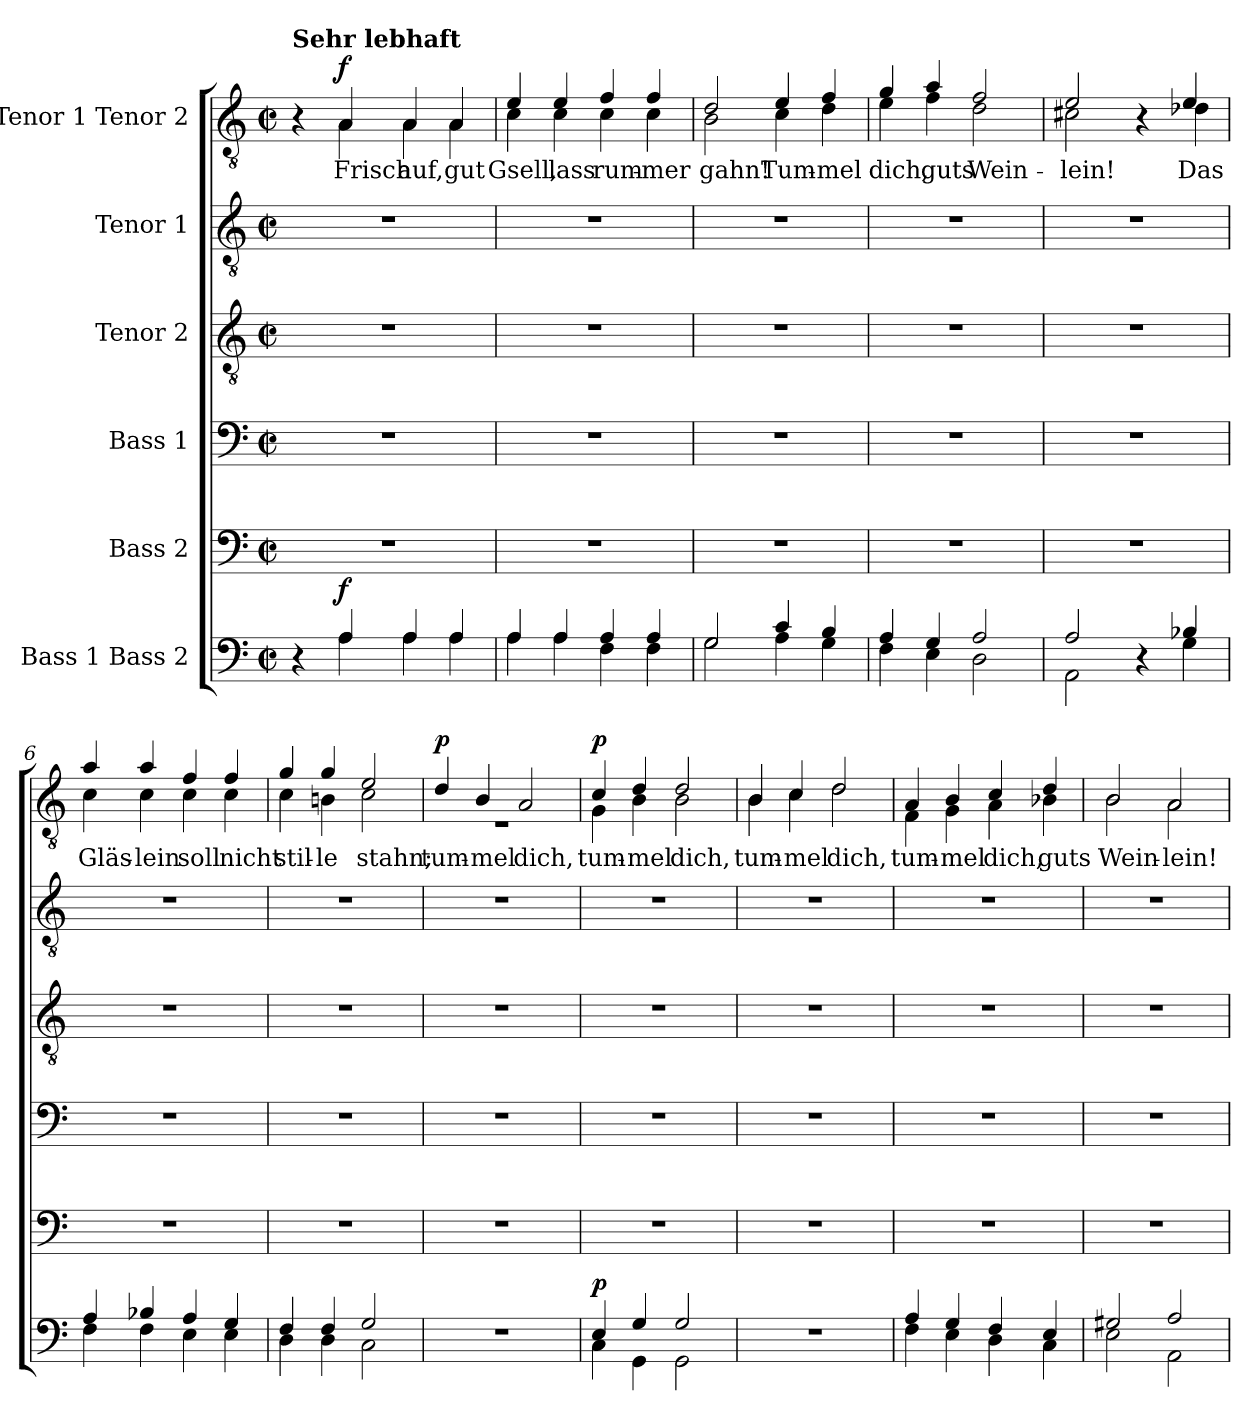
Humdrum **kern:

**kern	**dynam	**kern	**kern	**kern	**kern	**kern	**text	**dynam
*part6	*part6	*part5	*part4	*part3	*part2	*part1	*part1	*part1
*staff6	*staff6	*staff5	*staff4	*staff3	*staff2	*staff1	*staff1	*staff1
*I"Bass 1 Bass 2	*	*I"Bass 2	*I"Bass 1	*I"Tenor 2	*I"Tenor 1	*I"Tenor 1 Tenor 2	*	*
*clefF4	*	*clefF4	*clefF4	*clefGv2	*clefGv2	*clefGv2	*	*
*k[]	*	*k[]	*k[]	*k[]	*k[]	*k[]	*	*
*M2/2	*	*M2/2	*M2/2	*M2/2	*M2/2	*M2/2	*	*
*met(c|)	*	*met(c|)	*met(c|)	*met(c|)	*met(c|)	*met(c|)	*	*
=1	=1	=1	=1	=1	=1	=1	=1	=1
*^	*	*	*	*	*	*^	*	*
!	!	!	!	!	!	!	!LO:TX:a:B:t=Sehr lebhaft	!	!	!
4r	4ryy	.	1r	1r	1r	1r	4r	4ryy	.	.
!	!	!LO:DY:a	!	!	!	!	!	!	!LO:LY:b	!LO:DY:a
4A/	4A\	f	.	.	.	.	4A/	4A\	Frisch	f
!	!	!	!	!	!	!	!	!	!LO:LY:b	!
4A/	4A\	.	.	.	.	.	4A/	4A\	auf,	.
!	!	!	!	!	!	!	!	!	!LO:LY:b	!
4A/	4A\	.	.	.	.	.	4A/	4A\	gut	.
=2	=2	=2	=2	=2	=2	=2	=2	=2	=2	=2
!	!	!	!	!	!	!	!	!	!LO:LY:b	!
4A/	4A\	.	1r	1r	1r	1r	4e/	4c\	Gsell,	.
!	!	!	!	!	!	!	!	!	!LO:LY:b	!
4A/	4A\	.	.	.	.	.	4e/	4c\	lass	.
!	!	!	!	!	!	!	!	!	!LO:LY:b	!
4A/	4F\	.	.	.	.	.	4f/	4c\	rum-	.
!	!	!	!	!	!	!	!	!	!LO:LY:b	!
4A/	4F\	.	.	.	.	.	4f/	4c\	-mer	.
=3	=3	=3	=3	=3	=3	=3	=3	=3	=3	=3
!	!	!	!	!	!	!	!	!	!LO:LY:b	!
2G/	2G\	.	1r	1r	1r	1r	2d/	2B\	gahn!	.
!	!	!	!	!	!	!	!	!	!LO:LY:b	!
4c/	4A\	.	.	.	.	.	4e/	4c\	Tum-	.
!	!	!	!	!	!	!	!	!	!LO:LY:b	!
4B/	4G\	.	.	.	.	.	4f/	4d\	-mel	.
=4	=4	=4	=4	=4	=4	=4	=4	=4	=4	=4
!	!	!	!	!	!	!	!	!	!LO:LY:b	!
4A/	4F\	.	1r	1r	1r	1r	4g/	4e\	dich,	.
!	!	!	!	!	!	!	!	!	!LO:LY:b	!
4G/	4E\	.	.	.	.	.	4a/	4f\	guts	.
!	!	!	!	!	!	!	!	!	!LO:LY:b	!
2A/	2D\	.	.	.	.	.	2f/	2d\	Wein-	.
!!LO:LB:g=z	!!
=5	=5	=5	=5	=5	=5	=5	=5	=5	=5	=5
!	!	!	!	!	!	!	!	!	!LO:LY:b	!
2A/	2AA\	.	1r	1r	1r	1r	2e/	2c#X\	-lein!	.
4r	4ryy	.	.	.	.	.	4r	4ryy	.	.
!	!	!	!	!	!	!	!	!	!LO:LY:b	!
4B-X/	4G\	.	.	.	.	.	4e/	4d-X\	Das	.
=6	=6	=6	=6	=6	=6	=6	=6	=6	=6	=6
!	!	!	!	!	!	!	!	!	!LO:LY:b	!
4A/	4F\	.	1r	1r	1r	1r	4a/	4c\	Gläs-	.
!	!	!	!	!	!	!	!	!	!LO:LY:b	!
4B-X/	4F\	.	.	.	.	.	4a/	4c\	-lein	.
!	!	!	!	!	!	!	!	!	!LO:LY:b	!
4A/	4E\	.	.	.	.	.	4f/	4c\	soll	.
!	!	!	!	!	!	!	!	!	!LO:LY:b	!
4G/	4E\	.	.	.	.	.	4f/	4c\	nicht	.
=7	=7	=7	=7	=7	=7	=7	=7	=7	=7	=7
!	!	!	!	!	!	!	!	!	!LO:LY:b	!
4F/	4D\	.	1r	1r	1r	1r	4g/	4c\	stil-	.
!	!	!	!	!	!	!	!	!	!LO:LY:b	!
4F/	4D\	.	.	.	.	.	4g/	4Bn\	-le	.
!	!	!	!	!	!	!	!	!	!LO:LY:b	!
2G/	2C\	.	.	.	.	.	2e/	2c\	stahn;	.
=8	=8	=8	=8	=8	=8	=8	=8	=8	=8	=8
!	!	!	!	!	!	!	!	!	!LO:LY:b	!LO:DY:a
*v	*v	*	*	*	*	*	*	*	*	*
1r	.	1r	1r	1r	1r	4d/	1r	tum-	p
!	!	!	!	!	!	!	!	!LO:LY:b	!
.	.	.	.	.	.	4B/	.	-mel	.
!	!	!	!	!	!	!	!	!LO:LY:b	!
.	.	.	.	.	.	2A/	.	dich,	.
=9	=9	=9	=9	=9	=9	=9	=9	=9	=9
*^	*	*	*	*	*	*	*	*	*
!	!	!LO:DY:a	!	!	!	!	!	!	!LO:LY:b	!LO:DY:b
4E/	4C\	p	1r	1r	1r	1r	4c/	4G\	tum-	p
!	!	!	!	!	!	!	!	!	!LO:LY:b	!
4G/	4GG\	.	.	.	.	.	4d/	4B\	-mel	.
!	!	!	!	!	!	!	!	!	!LO:LY:b	!
2G/	2GG\	.	.	.	.	.	2d/	2B\	dich,	.
!!LO:LB:g=z	!!
=10	=10	=10	=10	=10	=10	=10	=10	=10	=10	=10
!	!	!	!	!	!	!	!	!	!LO:LY:b	!
*v	*v	*	*	*	*	*	*	*	*	*
1r	.	1r	1r	1r	1r	4B/	4B\	tum-	.
!	!	!	!	!	!	!	!	!LO:LY:b	!
.	.	.	.	.	.	4c/	4c\	-mel	.
!	!	!	!	!	!	!	!	!LO:LY:b	!
.	.	.	.	.	.	2d/	2d\	dich,	.
=11	=11	=11	=11	=11	=11	=11	=11	=11	=11
*^	*	*	*	*	*	*	*	*	*
!	!	!	!	!	!	!	!	!	!LO:LY:b	!
4A/	4F\	.	1r	1r	1r	1r	4A/	4F\	tum-	.
!	!	!	!	!	!	!	!	!	!LO:LY:b	!
4G/	4E\	.	.	.	.	.	4B/	4G\	-mel	.
!	!	!	!	!	!	!	!	!	!LO:LY:b	!
4F/	4D\	.	.	.	.	.	4c/	4A\	dich,	.
!	!	!	!	!	!	!	!	!	!LO:LY:b	!
4E/	4C\	.	.	.	.	.	4d/	4B-X\	guts	.
=12	=12	=12	=12	=12	=12	=12	=12	=12	=12	=12
!	!	!	!	!	!	!	!	!	!LO:LY:b	!
2G#X/	2E\	.	1r	1r	1r	1r	2B/	2B\	Wein-	.
!	!	!	!	!	!	!	!	!	!LO:LY:b	!
2A/	2AA\	.	.	.	.	.	2A/	2A\	-lein!	.
*v	*v	*	*	*	*	*	*v	*v	*	*
=	=	=	=	=	=	=	=	=
*-	*-	*-	*-	*-	*-	*-	*-	*-
